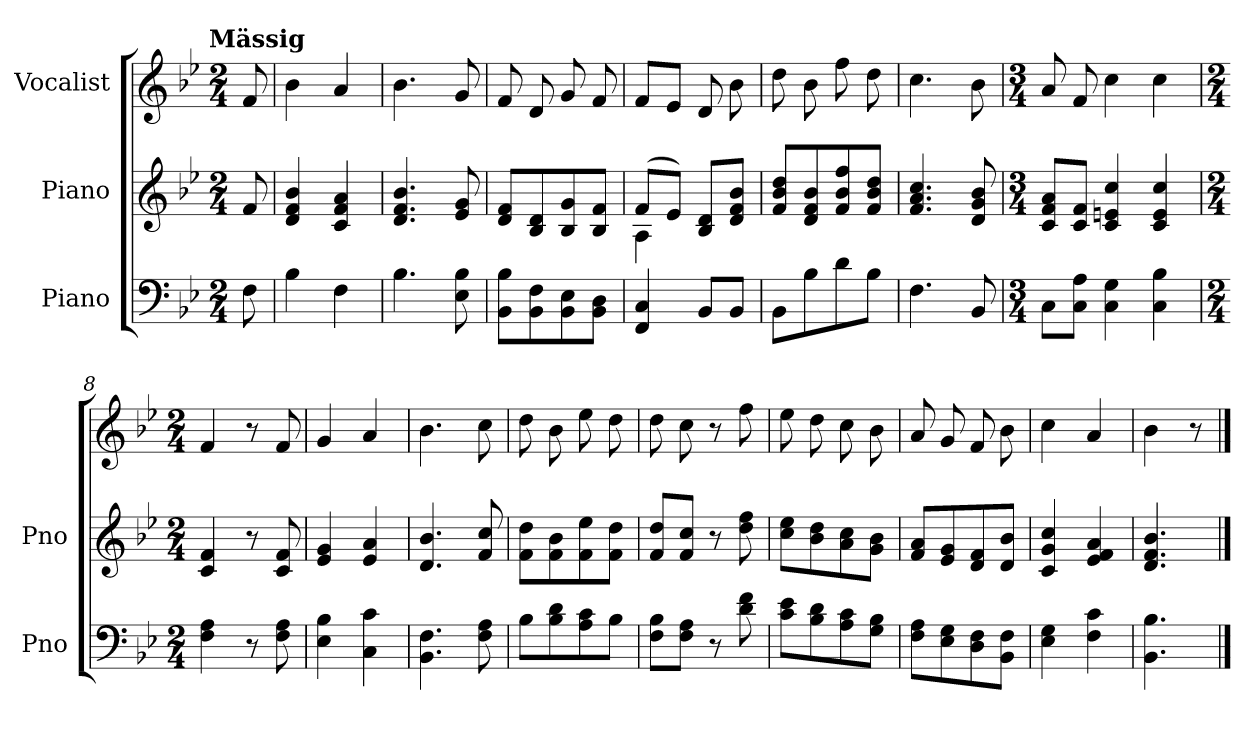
**kern	**kern	**kern
*part3	*part2	*part1
*staff3	*staff2	*staff1
*I"Piano	*I"Piano	*I"Vocalist
*I'Pno	*I'Pno	*
*clefF4	*clefG2	*clefG2
*k[b-e-]	*k[b-e-]	*k[b-e-]
*B-:	*B-:	*B-:
!!LO:TX:omd:t=Mässig
*M2/4	*M2/4	*M2/4
*MM100	*MM100	*MM100
=	=	=
8F	8f	8f
=1	=1	=1
4B-	4d 4f 4b-	4b-
4F	4c 4f 4a	4a
=2	=2	=2
4.B-	4.d 4.f 4.b-	4.b-
8E- 8B-	8e- 8g	8g
=3	=3	=3
8BB- 8B-L	8d 8fL	8f
8BB- 8F	8B- 8d	8d
8BB- 8E-	8B- 8g	8g
8BB- 8DJ	8B- 8fJ	8f
=4	=4	=4
*	*^	*
4FF 4C	(8fL	4A	8fL
.	8e-J)	.	8e-J
8BB-L	8B- 8dL	4ryy	8d
8BB-J	8d 8f 8b-J	.	8b-
*	*v	*v	*
=5	=5	=5
8BB-L	8f 8b- 8ddL	8dd
8B-	8d 8f 8b-	8b-
8d	8f 8b- 8ff	8ff
8B-J	8f 8b- 8ddJ	8dd
=6	=6	=6
4.F	4.f 4.a 4.cc	4.cc
8BB-	8d 8g 8b-	8b-
=7	=7	=7
*M3/4	*M3/4	*M3/4
8CL	8c 8f 8aL	8a
8C 8AJ	8c 8fJ	8f
4C 4G	4c 4en 4cc	4cc
4C 4B-	4c 4e 4cc	4cc
=8	=8	=8
*M2/4	*M2/4	*M2/4
4F 4A	4c 4f	4f
8r	8r	8r
8F 8A	8c 8f	8f
=9	=9	=9
4E- 4B-	4e- 4g	4g
4C 4c	4e- 4a	4a
=10	=10	=10
4.BB- 4.F	4.d 4.b-	4.b-
8F 8A	8f 8cc	8cc
=11	=11	=11
8B-L	8f 8ddL	8dd
8B- 8d	8f 8b-	8b-
8A 8c	8f 8ee-	8ee-
8B-J	8f 8ddJ	8dd
=12	=12	=12
8F 8B-L	8f 8ddL	8dd
8F 8AJ	8f 8ccJ	8cc
8r	8r	8r
8d 8f	8dd 8ff	8ff
=13	=13	=13
8c 8e-L	8cc 8ee-L	8ee-
8B- 8d	8b- 8dd	8dd
8A 8c	8a 8cc	8cc
8G 8B-J	8g 8b-J	8b-
=14	=14	=14
8F 8AL	8f 8aL	8a
8E- 8G	8e- 8g	8g
8D 8F	8d 8f	8f
8BB- 8FJ	8d 8b-J	8b-
=15	=15	=15
4E- 4G	4c 4g 4cc	4cc
4F 4c	4e- 4f 4a	4a
=16	=16	=16
4.BB- 4.B-	4.d 4.f 4.b-	4b-
.	.	8r
==	==	==
*-	*-	*-
